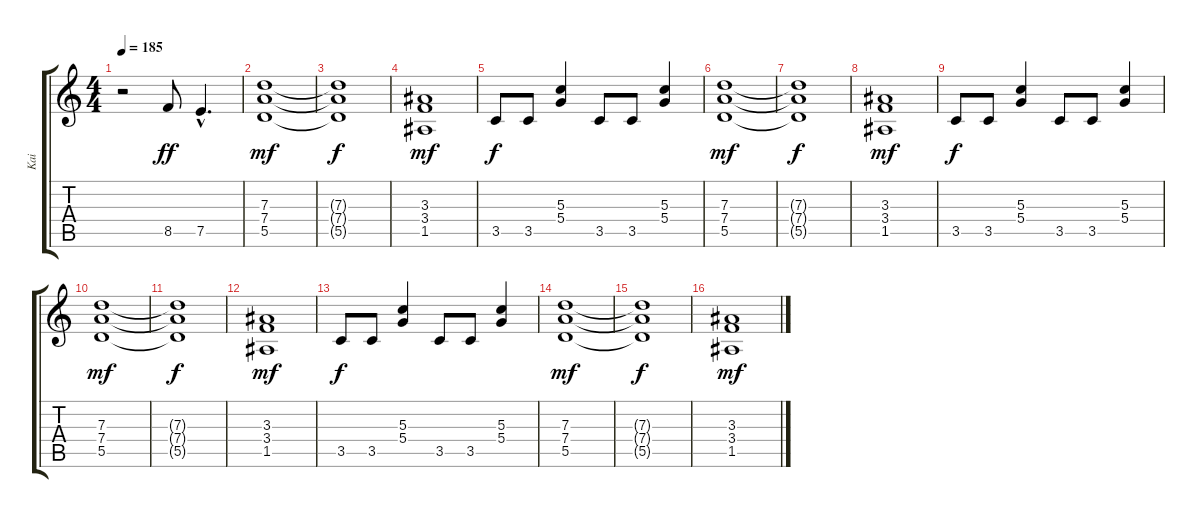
\track ("Kai" "Kai") {instrument overdrivenguitar}
\staff {score tabs}
\tuning (E4 B3 G3 D3 A2 E2) {hide}
\ts (4 4)
\tempo 185
\clef g2
\ks c
r.2{dy ff} 8.5.8 7.5{hac}.4{d} |
(7.3 7.4 5.5).1{dy mf} |
(7.3{t} 7.4{t} 5.5{t}).1{dy f} |
(3.3 3.4 1.5).1{dy mf} |
3.5.8{dy f} 3.5.8 (5.3 5.4).4 3.5.8 3.5.8 (5.3 5.4).4 |
(7.3 7.4 5.5).1{dy mf} |
(7.3{t} 7.4{t} 5.5{t}).1{dy f} |
(3.3 3.4 1.5).1{dy mf} |
3.5.8{dy f} 3.5.8 (5.3 5.4).4 3.5.8 3.5.8 (5.3 5.4).4 |
(7.3 7.4 5.5).1{dy mf} |
(7.3{t} 7.4{t} 5.5{t}).1{dy f} |
(3.3 3.4 1.5).1{dy mf} |
3.5.8{dy f} 3.5.8 (5.3 5.4).4 3.5.8 3.5.8 (5.3 5.4).4 |
(7.3 7.4 5.5).1{dy mf} |
(7.3{t} 7.4{t} 5.5{t}).1{dy f} |
(3.3 3.4 1.5).1{dy mf}
